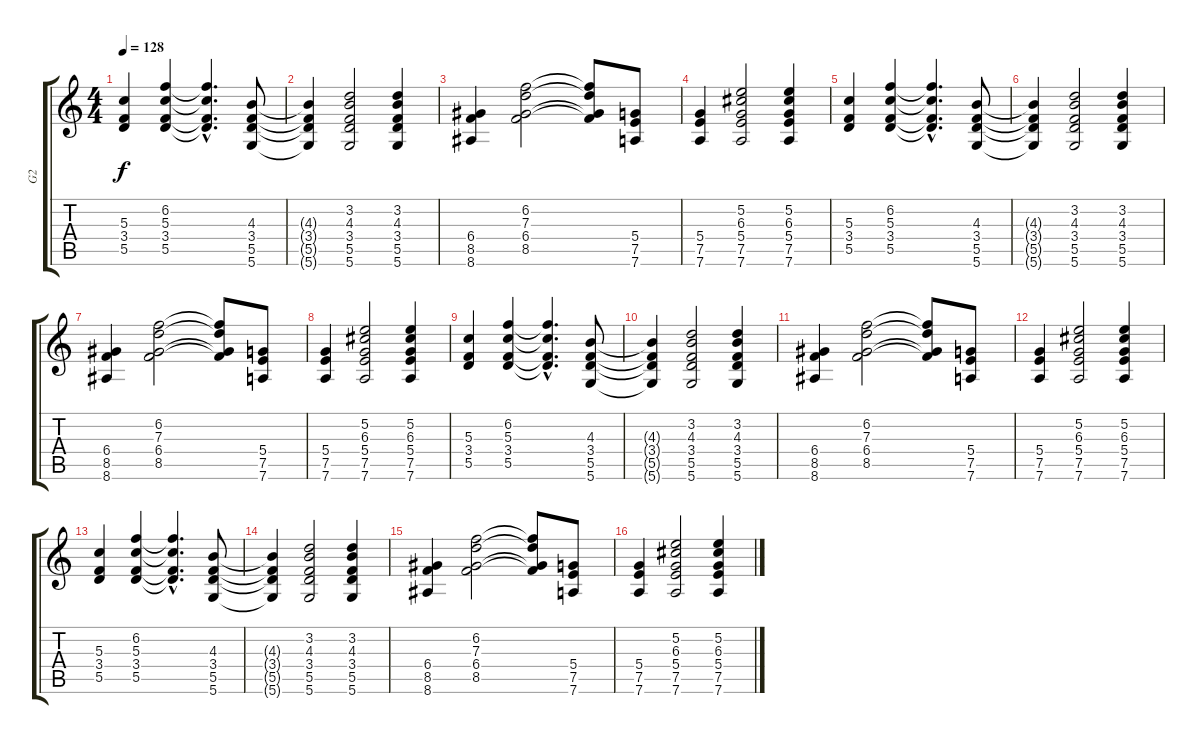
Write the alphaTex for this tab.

\track ("G2" "G2") {instrument distortionguitar}
\staff {score tabs}
\tuning (E4 B3 G3 D3 A2 D2) {hide}
\ts (4 4)
\tempo 128
\clef g2
\ks c
(5.3 3.4 5.5).4{dy f} (6.2 5.3 3.4 5.5).4 (6.2{hac t} 5.3{hac t} 3.4{hac t} 5.5{hac t}).4{d} (4.3 3.4 5.5 5.6).8 |
(4.3{t} 3.4{t} 5.5{t} 5.6{t}).4 (3.2 4.3 3.4 5.5 5.6).2 (3.2 4.3 3.4 5.5 5.6).4 |
(6.4 8.5 8.6).4 (6.2 7.3 6.4 8.5).2 (6.2{t} 7.3{t} 6.4{t} 8.5{t}).8 (5.4 7.5 7.6).8 |
(5.4 7.5 7.6).4 (5.2 6.3 5.4 7.5 7.6).2 (5.2 6.3 5.4 7.5 7.6).4 |
(5.3 3.4 5.5).4 (6.2 5.3 3.4 5.5).4 (6.2{hac t} 5.3{hac t} 3.4{hac t} 5.5{hac t}).4{d} (4.3 3.4 5.5 5.6).8 |
(4.3{t} 3.4{t} 5.5{t} 5.6{t}).4 (3.2 4.3 3.4 5.5 5.6).2 (3.2 4.3 3.4 5.5 5.6).4 |
(6.4 8.5 8.6).4 (6.2 7.3 6.4 8.5).2 (6.2{t} 7.3{t} 6.4{t} 8.5{t}).8 (5.4 7.5 7.6).8 |
(5.4 7.5 7.6).4 (5.2 6.3 5.4 7.5 7.6).2 (5.2 6.3 5.4 7.5 7.6).4 |
(5.3 3.4 5.5).4 (6.2 5.3 3.4 5.5).4 (6.2{hac t} 5.3{hac t} 3.4{hac t} 5.5{hac t}).4{d} (4.3 3.4 5.5 5.6).8 |
(4.3{t} 3.4{t} 5.5{t} 5.6{t}).4 (3.2 4.3 3.4 5.5 5.6).2 (3.2 4.3 3.4 5.5 5.6).4 |
(6.4 8.5 8.6).4 (6.2 7.3 6.4 8.5).2 (6.2{t} 7.3{t} 6.4{t} 8.5{t}).8 (5.4 7.5 7.6).8 |
(5.4 7.5 7.6).4 (5.2 6.3 5.4 7.5 7.6).2 (5.2 6.3 5.4 7.5 7.6).4 |
(5.3 3.4 5.5).4 (6.2 5.3 3.4 5.5).4 (6.2{hac t} 5.3{hac t} 3.4{hac t} 5.5{hac t}).4{d} (4.3 3.4 5.5 5.6).8 |
(4.3{t} 3.4{t} 5.5{t} 5.6{t}).4 (3.2 4.3 3.4 5.5 5.6).2 (3.2 4.3 3.4 5.5 5.6).4 |
(6.4 8.5 8.6).4 (6.2 7.3 6.4 8.5).2 (6.2{t} 7.3{t} 6.4{t} 8.5{t}).8 (5.4 7.5 7.6).8 |
(5.4 7.5 7.6).4 (5.2 6.3 5.4 7.5 7.6).2 (5.2 6.3 5.4 7.5 7.6).4
